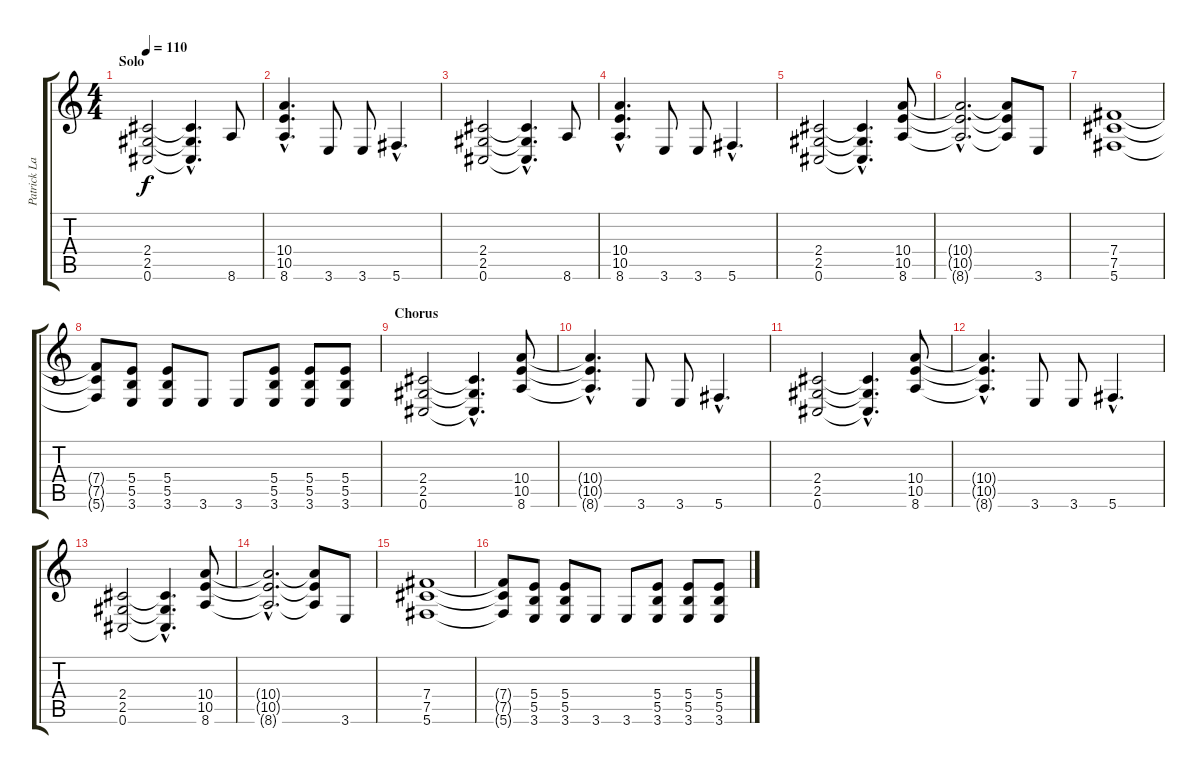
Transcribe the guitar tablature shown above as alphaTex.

\track ("Patrick Lachman" "Patrick La") {instrument distortionguitar}
\staff {score tabs}
\tuning (Db4 Ab3 E3 B2 Gb2 Db2) {hide}
\ts (4 4)
\section ("" "Solo")
\tempo 110
\clef g2
\ks c
(2.4 2.5 0.6).2{dy f} (2.4{hac t} 2.5{hac t} 0.6{hac t}).4{d} 8.6.8 |
(10.4{hac} 10.5{hac} 8.6{hac}).4{d} 3.6.8 3.6.8 5.6{hac}.4{d} |
(2.4 2.5 0.6).2 (2.4{hac t} 2.5{hac t} 0.6{hac t}).4{d} 8.6.8 |
(10.4{hac} 10.5{hac} 8.6{hac}).4{d} 3.6.8 3.6.8 5.6{hac}.4{d} |
(2.4 2.5 0.6).2 (2.4{hac t} 2.5{hac t} 0.6{hac t}).4{d} (10.4 10.5 8.6).8 |
(10.4{hac t} 10.5{hac t} 8.6{hac t}).2{d} (10.4{t} 10.5{t} 8.6{t}).8 3.6.8 |
(7.4 7.5 5.6).1 |
(7.4{t} 7.5{t} 5.6{t}).8 (5.4 5.5 3.6).8 (5.4 5.5 3.6).8 3.6.8 3.6.8 (5.4 5.5 3.6).8 (5.4 5.5 3.6).8 (5.4 5.5 3.6).8 |
\section ("" "Chorus")
(2.4 2.5 0.6).2{instrument distortionguitar} (2.4{hac t} 2.5{hac t} 0.6{hac t}).4{d} (10.4 10.5 8.6).8 |
(10.4{hac t} 10.5{hac t} 8.6{hac t}).4{d} 3.6.8 3.6.8 5.6{hac}.4{d} |
(2.4 2.5 0.6).2 (2.4{hac t} 2.5{hac t} 0.6{hac t}).4{d} (10.4 10.5 8.6).8 |
(10.4{hac t} 10.5{hac t} 8.6{hac t}).4{d} 3.6.8 3.6.8 5.6{hac}.4{d} |
(2.4 2.5 0.6).2 (2.4{hac t} 2.5{hac t} 0.6{hac t}).4{d} (10.4 10.5 8.6).8 |
(10.4{hac t} 10.5{hac t} 8.6{hac t}).2{d} (10.4{t} 10.5{t} 8.6{t}).8 3.6.8 |
(7.4 7.5 5.6).1 |
(7.4{t} 7.5{t} 5.6{t}).8 (5.4 5.5 3.6).8 (5.4 5.5 3.6).8 3.6.8 3.6.8 (5.4 5.5 3.6).8 (5.4 5.5 3.6).8 (5.4 5.5 3.6).8
